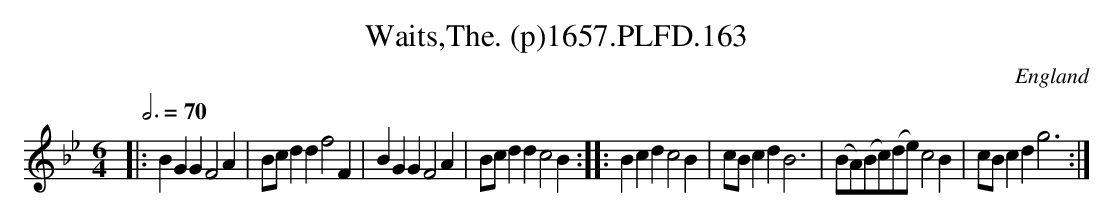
X:1
T: Waits,The. (p)1657.PLFD.163
M: 6/4
L: 1/4
Q: 3/4=70
O: England
K: Bb
|: BGG F2A | B/c/dd f2F | BGG F2A | B/c/dd c2B :|\
|: Bcd c2B | c/B/cd B3  | (B/A/)(B/c/)(d/e/) c2B | c/B/cd g3 :|
